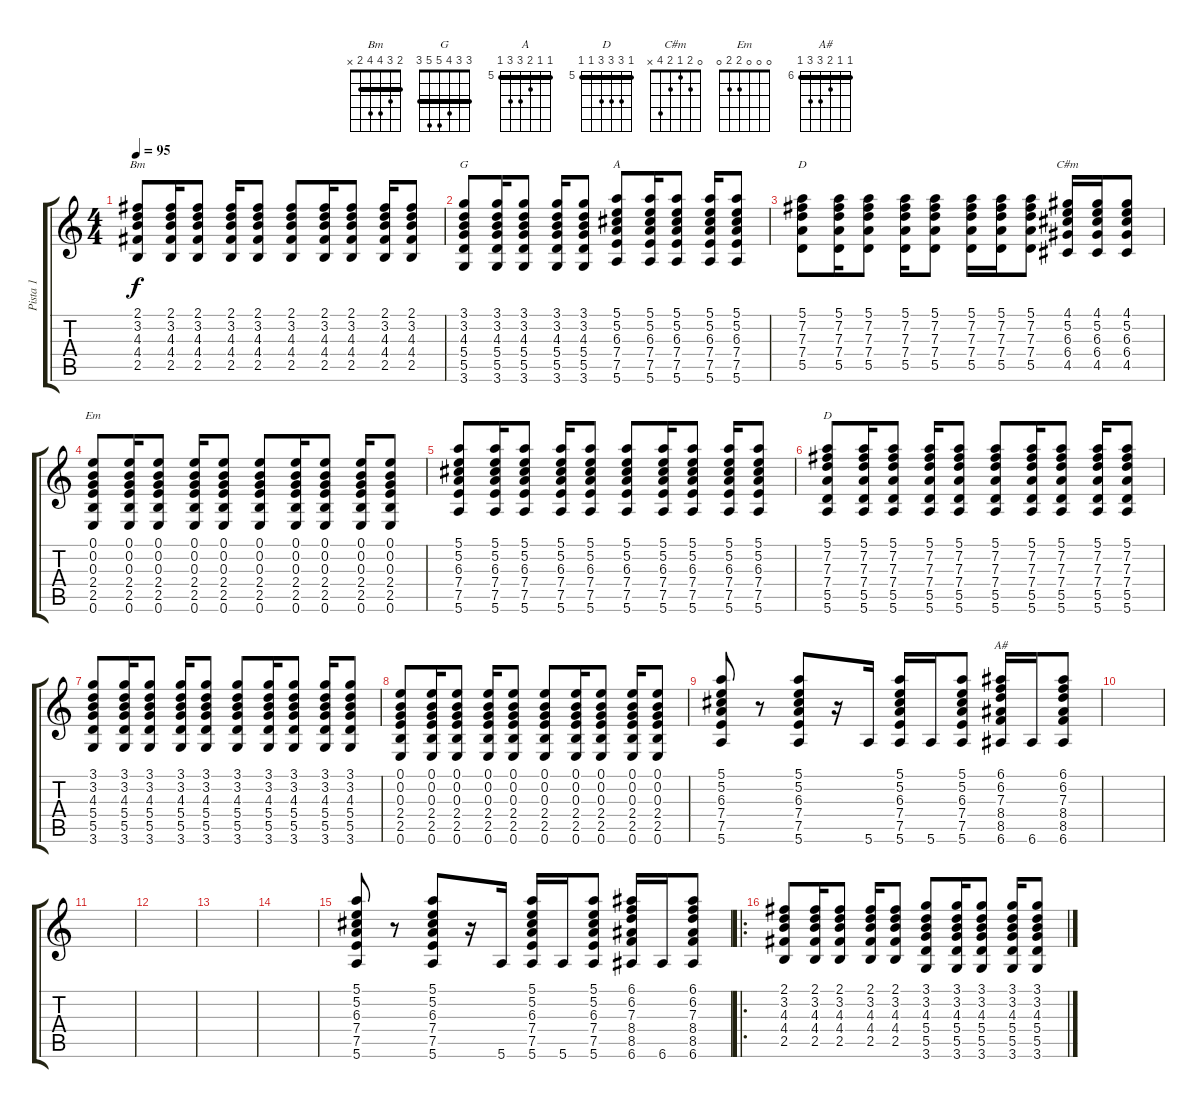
\track ("Pista 1" "Pista 1") {instrument acousticguitarnylon}
\staff {score tabs}
\tuning (E4 B3 G3 D3 A2 E2) {hide}
\chord ("Bm" 2 3 4 4 2 x) {barre 2}
\chord ("G" 3 3 4 5 5 3) {barre 3}
\chord ("A" 5 5 6 7 7 5) {firstfret 5 barre 5}
\chord ("D" 5 7 7 7 5 x) {firstfret 5 barre 5}
\chord ("C#m" 0 2 1 2 4 x)
\chord ("Em" 0 0 0 2 2 0)
\chord ("D" 5 7 7 7 5 5) {firstfret 5 barre 5}
\chord ("A#" 6 6 7 8 8 6) {firstfret 6 barre 6}
\ts (4 4)
\tempo 95
\clef g2
\ks c
(2.1 3.2 4.3 4.4 2.5).8{ch "Bm" dy f} (2.1 3.2 4.3 4.4 2.5).16 (2.1 3.2 4.3 4.4 2.5).8 (2.1 3.2 4.3 4.4 2.5).16 (2.1 3.2 4.3 4.4 2.5).8 (2.1 3.2 4.3 4.4 2.5).8 (2.1 3.2 4.3 4.4 2.5).16 (2.1 3.2 4.3 4.4 2.5).8 (2.1 3.2 4.3 4.4 2.5).16 (2.1 3.2 4.3 4.4 2.5).8 |
(3.1 3.2 4.3 5.4 5.5 3.6).8{ch "G"} (3.1 3.2 4.3 5.4 5.5 3.6).16 (3.1 3.2 4.3 5.4 5.5 3.6).8 (3.1 3.2 4.3 5.4 5.5 3.6).16 (3.1 3.2 4.3 5.4 5.5 3.6).8 (5.1 5.2 6.3 7.4 7.5 5.6).8{ch "A"} (5.1 5.2 6.3 7.4 7.5 5.6).16 (5.1 5.2 6.3 7.4 7.5 5.6).8 (5.1 5.2 6.3 7.4 7.5 5.6).16 (5.1 5.2 6.3 7.4 7.5 5.6).8 |
(5.1 7.2 7.3 7.4 5.5).8{ch "D"} (5.1 7.2 7.3 7.4 5.5).16 (5.1 7.2 7.3 7.4 5.5).8 (5.1 7.2 7.3 7.4 5.5).16 (5.1 7.2 7.3 7.4 5.5).8 (5.1 7.2 7.3 7.4 5.5).16 (5.1 7.2 7.3 7.4 5.5).16 (5.1 7.2 7.3 7.4 5.5).8 (4.1 5.2 6.3 6.4 4.5).16{ch "C#m"} (4.1 5.2 6.3 6.4 4.5).16 (4.1 5.2 6.3 6.4 4.5).8 |
(0.1 0.2 0.3 2.4 2.5 0.6).8{ch "Em"} (0.1 0.2 0.3 2.4 2.5 0.6).16 (0.1 0.2 0.3 2.4 2.5 0.6).8 (0.1 0.2 0.3 2.4 2.5 0.6).16 (0.1 0.2 0.3 2.4 2.5 0.6).8 (0.1 0.2 0.3 2.4 2.5 0.6).8 (0.1 0.2 0.3 2.4 2.5 0.6).16 (0.1 0.2 0.3 2.4 2.5 0.6).8 (0.1 0.2 0.3 2.4 2.5 0.6).16 (0.1 0.2 0.3 2.4 2.5 0.6).8 |
(5.1 5.2 6.3 7.4 7.5 5.6).8 (5.1 5.2 6.3 7.4 7.5 5.6).16 (5.1 5.2 6.3 7.4 7.5 5.6).8 (5.1 5.2 6.3 7.4 7.5 5.6).16 (5.1 5.2 6.3 7.4 7.5 5.6).8 (5.1 5.2 6.3 7.4 7.5 5.6).8 (5.1 5.2 6.3 7.4 7.5 5.6).16 (5.1 5.2 6.3 7.4 7.5 5.6).8 (5.1 5.2 6.3 7.4 7.5 5.6).16 (5.1 5.2 6.3 7.4 7.5 5.6).8 |
(5.1 7.2 7.3 7.4 5.5 5.6).8{ch "D"} (5.1 7.2 7.3 7.4 5.5 5.6).16 (5.1 7.2 7.3 7.4 5.5 5.6).8 (5.1 7.2 7.3 7.4 5.5 5.6).16 (5.1 7.2 7.3 7.4 5.5 5.6).8 (5.1 7.2 7.3 7.4 5.5 5.6).8 (5.1 7.2 7.3 7.4 5.5 5.6).16 (5.1 7.2 7.3 7.4 5.5 5.6).8 (5.1 7.2 7.3 7.4 5.5 5.6).16 (5.1 7.2 7.3 7.4 5.5 5.6).8 |
(3.1 3.2 4.3 5.4 5.5 3.6).8 (3.1 3.2 4.3 5.4 5.5 3.6).16 (3.1 3.2 4.3 5.4 5.5 3.6).8 (3.1 3.2 4.3 5.4 5.5 3.6).16 (3.1 3.2 4.3 5.4 5.5 3.6).8 (3.1 3.2 4.3 5.4 5.5 3.6).8 (3.1 3.2 4.3 5.4 5.5 3.6).16 (3.1 3.2 4.3 5.4 5.5 3.6).8 (3.1 3.2 4.3 5.4 5.5 3.6).16 (3.1 3.2 4.3 5.4 5.5 3.6).8 |
(0.1 0.2 0.3 2.4 2.5 0.6).8 (0.1 0.2 0.3 2.4 2.5 0.6).16 (0.1 0.2 0.3 2.4 2.5 0.6).8 (0.1 0.2 0.3 2.4 2.5 0.6).16 (0.1 0.2 0.3 2.4 2.5 0.6).8 (0.1 0.2 0.3 2.4 2.5 0.6).8 (0.1 0.2 0.3 2.4 2.5 0.6).16 (0.1 0.2 0.3 2.4 2.5 0.6).8 (0.1 0.2 0.3 2.4 2.5 0.6).16 (0.1 0.2 0.3 2.4 2.5 0.6).8 |
(5.1 5.2 6.3 7.4 7.5 5.6).8 r.8 (5.1 5.2 6.3 7.4 7.5 5.6).8 r.16 5.6.16 (5.1 5.2 6.3 7.4 7.5 5.6).16 5.6.16 (5.1 5.2 6.3 7.4 7.5 5.6).8 (6.1 6.2 7.3 8.4 8.5 6.6).16{ch "A#"} 6.6.16 (6.1 6.2 7.3 8.4 8.5 6.6).8 |
|
|
|
|
|
(5.1 5.2 6.3 7.4 7.5 5.6).8 r.8 (5.1 5.2 6.3 7.4 7.5 5.6).8 r.16 5.6.16 (5.1 5.2 6.3 7.4 7.5 5.6).16 5.6.16 (5.1 5.2 6.3 7.4 7.5 5.6).8 (6.1 6.2 7.3 8.4 8.5 6.6).16 6.6.16 (6.1 6.2 7.3 8.4 8.5 6.6).8 |
\ro
(2.1 3.2 4.3 4.4 2.5).8 (2.1 3.2 4.3 4.4 2.5).16 (2.1 3.2 4.3 4.4 2.5).8 (2.1 3.2 4.3 4.4 2.5).16 (2.1 3.2 4.3 4.4 2.5).8 (3.1 3.2 4.3 5.4 5.5 3.6).8 (3.1 3.2 4.3 5.4 5.5 3.6).16 (3.1 3.2 4.3 5.4 5.5 3.6).8 (3.1 3.2 4.3 5.4 5.5 3.6).16 (3.1 3.2 4.3 5.4 5.5 3.6).8
